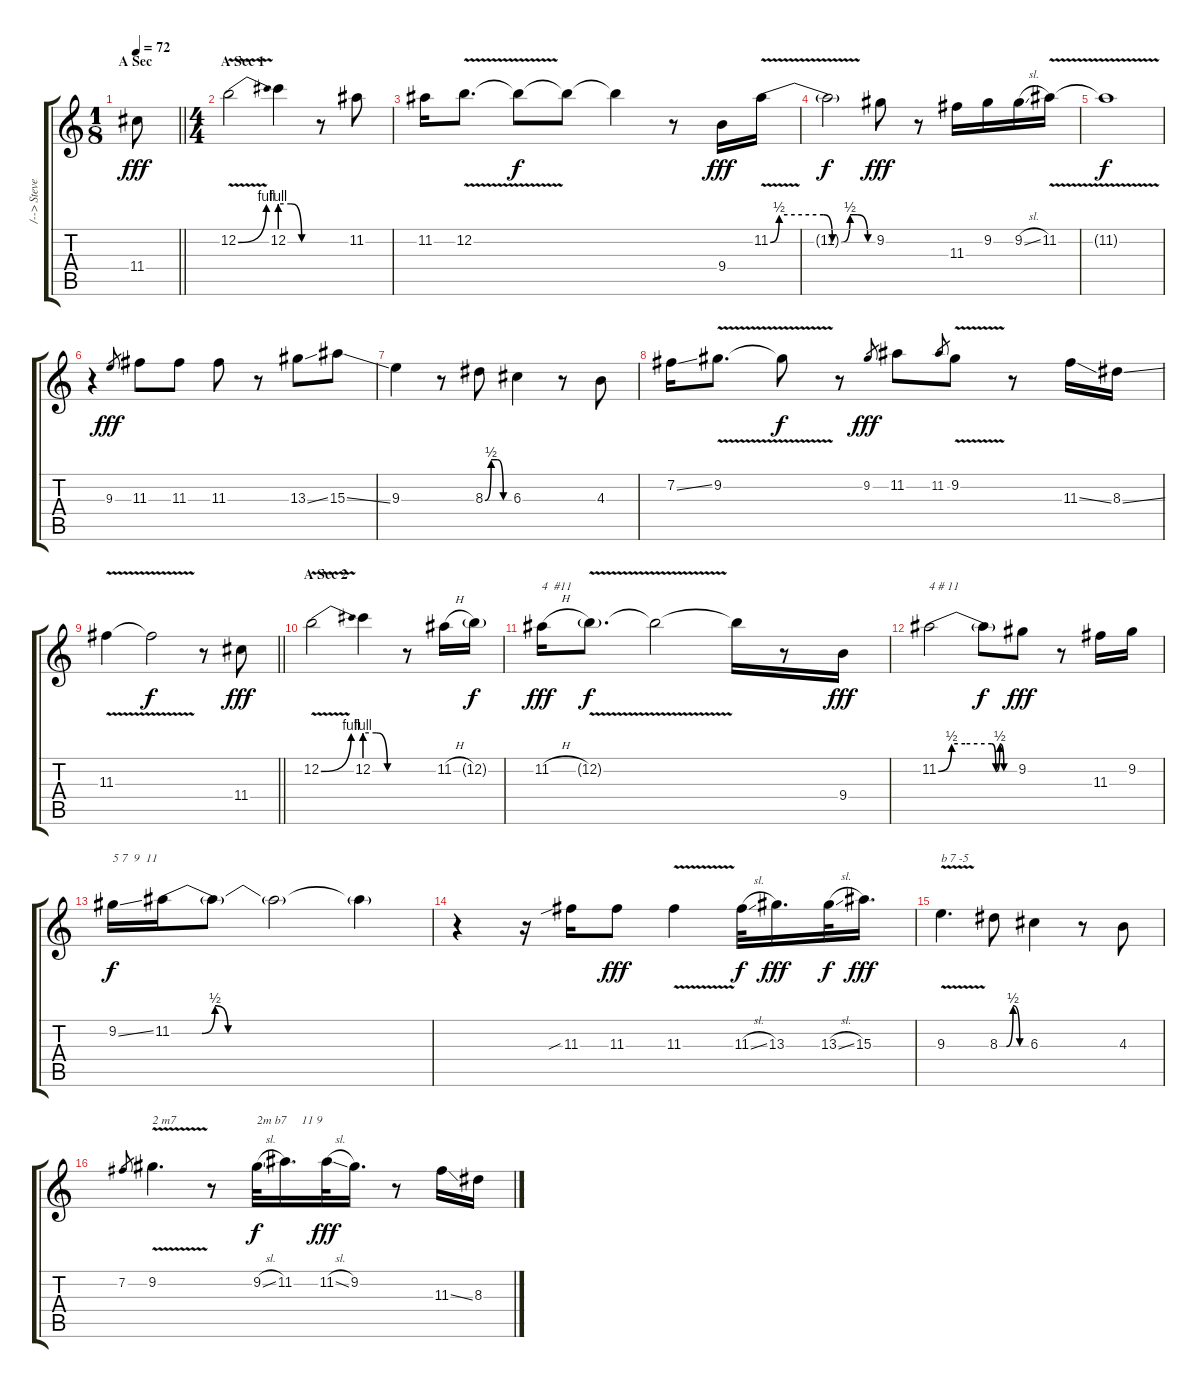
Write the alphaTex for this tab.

\track ("/--> Steve Vai <---/" "/--> Steve") {instrument overdrivenguitar}
\staff {score tabs}
\tuning (E4 B3 G3 D3 A2 E2) {hide}
\ts (1 8)
\section ("" "A Sec")
\tempo 72
\clef g2
\barLineRight lightlight
\ks c
11.4.8{dy fff instrument overdrivenguitar} |
\ts (4 4)
\section ("" "A Sec 1")
12.2{be (bend 0 0 60 4) v}.2 12.2{be (custom 0 4 20 4 40 0 60 0)}.4 r.8 11.2.8 |
11.2.16 12.2{v}.8{d} 12.2{t}.8{dy f} 12.2{t}.8 12.2{t}.4 r.8 9.4.16{dy fff} 11.2{be (custom 0 0 5 2 30 2 35 0 40 0 45 2 49 2 55 0 60 0) v}.16 |
11.2{t}.2{dy f} 9.2.8{dy fff} r.8 11.3.16 9.2.16 9.2{sl}.16 11.2{v}.16{txt ""} |
11.2{t}.1{dy f} |
r.4 9.3.8{gr dy fff} 11.3.8 11.3.8 11.3.8 r.8 13.3{ss}.8 15.3{ss}.8 |
9.3.4 r.8 8.3{be (custom 0 0 15 2 30 2 45 0 60 0)}.8 6.3.4 r.8 4.3.8 |
7.2{ss}.16 9.2{v}.8{d} 9.2{t}.8{dy f} r.8 9.2.8{gr dy fff} 11.2.8 11.2.8{gr} 9.2{v}.8 r.8 11.3{ss}.16 8.3{ss}.16 |
\barLineRight lightlight
11.3{v}.4 11.3{t}.2{dy f} r.8 11.4.8{dy fff} |
\section ("" "A Sec 2")
12.2{be (bend 0 0 60 4) v}.2{txt ""} 12.2{be (custom 0 4 20 4 40 0 60 0)}.4 r.8 11.2{h}.16 12.2{g}.16{dy f} |
11.2{h}.16{txt "4  #11" dy fff} 12.2{v g}.8{d dy f} 12.2{t}.2 12.2{t}.16 r.8 9.4.16{dy fff} |
11.2{be (custom 0 0 10 2 20 2 40 2 43 0 46 2 49 0 54 0 60 0)}.2{txt "4 # 11"} 11.2{t}.8{dy f} 9.2.8{dy fff} r.8 11.3.16 9.2.16 |
9.2{ss}.16{txt "5 7  9  11" dy f} 11.2{be (custom 0 0 7 0 10 2 13 0 26 0 60 0)}.16 11.2{t}.8 11.2{t}.2 11.2{t}.4 |
r.4{txt ""} r.16 11.3{sib}.16 11.3.8{dy fff} 11.3{v}.4 11.3{sl}.32{dy f} 13.3.16{d dy fff} 13.3{sl}.32{dy f} 15.3.16{d dy fff} |
9.3{v}.4{d txt "b 7 -5"} 8.3{be (custom 0 0 15 0 30 2 45 0 60 0)}.8 6.3.4 r.8 4.3.8 |
7.2.8{gr} 9.2{v}.4{d txt "2 m7 "} r.8 9.2{sl}.32{txt "2m b7     11 9" dy f} 11.2.16{d} 11.2{sl}.32{dy fff} 9.2.16{d} r.8 11.3{ss}.16 8.3{ss}.16
